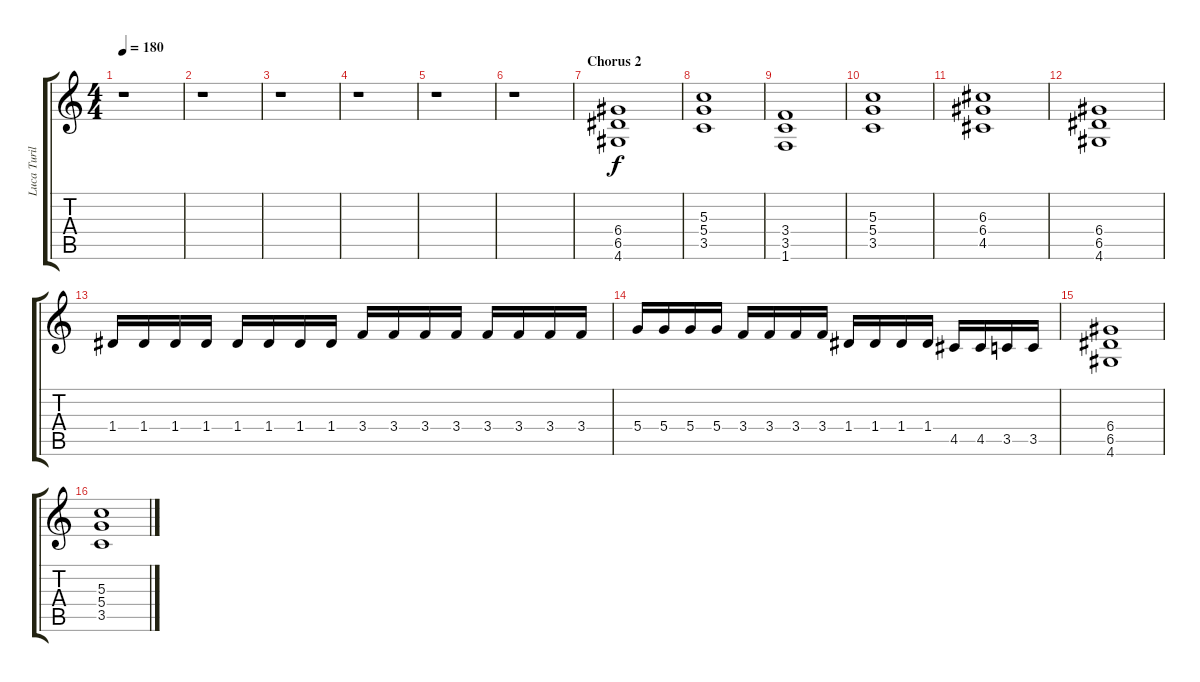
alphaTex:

\track ("Luca Turilli" "Luca Turil") {instrument distortionguitar}
\staff {score tabs}
\tuning (E4 B3 G3 D3 A2 E2) {hide}
\ts (4 4)
\tempo 180
\clef g2
\ks c
r.1{dy mf} |
r.1 |
r.1 |
r.1 |
r.1 |
r.1 |
\section ("" "Chorus 2")
(6.4 6.5 4.6).1{dy f} |
(5.3 5.4 3.5).1 |
(3.4 3.5 1.6).1 |
(5.3 5.4 3.5).1 |
(6.3 6.4 4.5).1 |
(6.4 6.5 4.6).1 |
1.4.16 1.4.16 1.4.16 1.4.16 1.4.16 1.4.16 1.4.16 1.4.16 3.4.16 3.4.16 3.4.16 3.4.16 3.4.16 3.4.16 3.4.16 3.4.16 |
5.4.16 5.4.16 5.4.16 5.4.16 3.4.16 3.4.16 3.4.16 3.4.16 1.4.16 1.4.16 1.4.16 1.4.16 4.5.16 4.5.16 3.5.16 3.5.16 |
(6.4 6.5 4.6).1 |
(5.3 5.4 3.5).1
